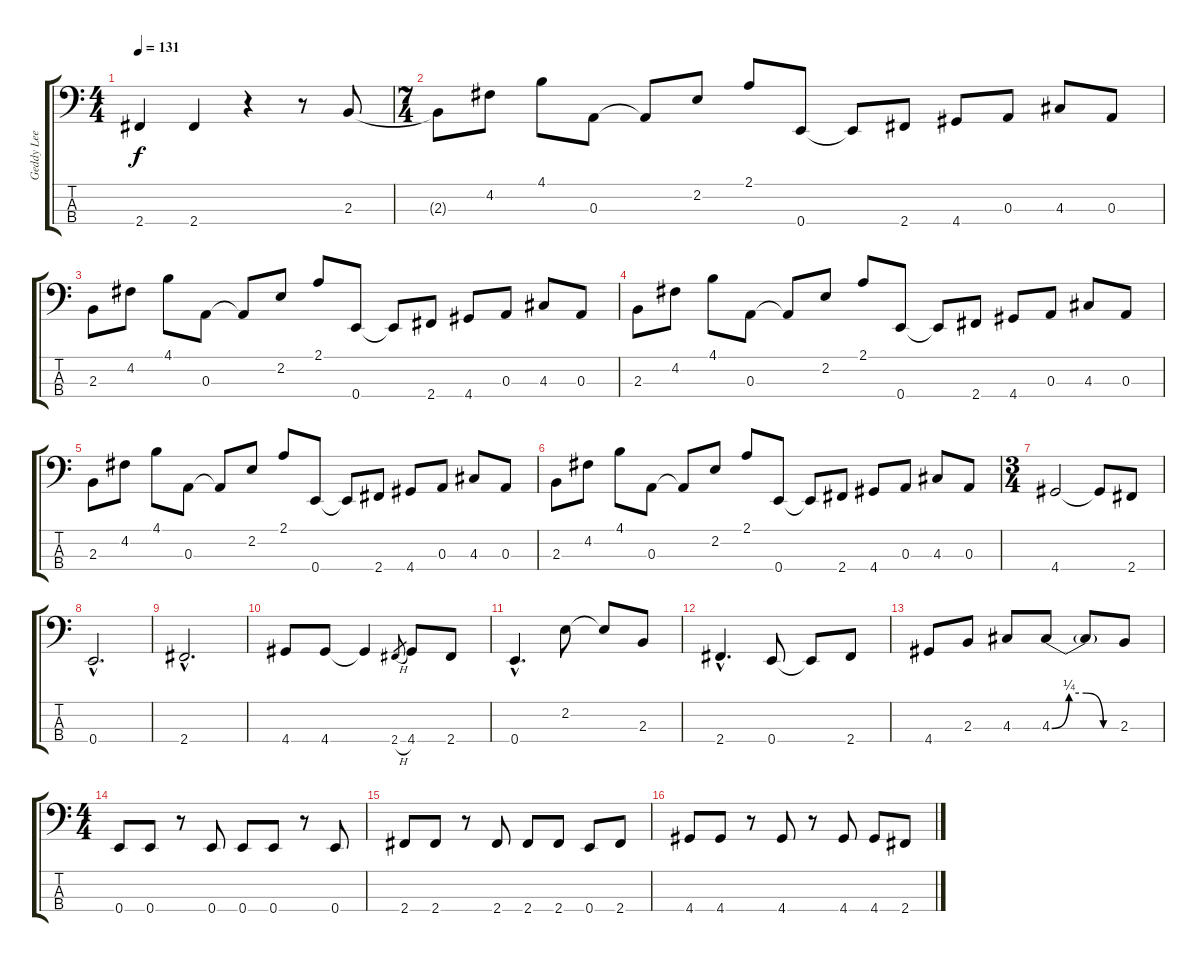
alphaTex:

\track ("Geddy Lee" "Geddy Lee") {instrument electricbassfinger}
\staff {score tabs}
\tuning (G2 D2 A1 E1) {hide}
\ts (4 4)
\tempo 131
\clef f4
\ks c
2.4.4{dy f} 2.4.4 r.4 r.8 2.3.8 |
\ts (7 4)
2.3{t}.8 4.2.8 4.1.8 0.3.8 0.3{t}.8 2.2.8 2.1.8 0.4.8 0.4{t}.8 2.4.8 4.4.8 0.3.8 4.3.8 0.3.8 |
2.3.8 4.2.8 4.1.8 0.3.8 0.3{t}.8 2.2.8 2.1.8 0.4.8 0.4{t}.8 2.4.8 4.4.8 0.3.8 4.3.8 0.3.8 |
2.3.8 4.2.8 4.1.8 0.3.8 0.3{t}.8 2.2.8 2.1.8 0.4.8 0.4{t}.8 2.4.8 4.4.8 0.3.8 4.3.8 0.3.8 |
2.3.8 4.2.8 4.1.8 0.3.8 0.3{t}.8 2.2.8 2.1.8 0.4.8 0.4{t}.8 2.4.8 4.4.8 0.3.8 4.3.8 0.3.8 |
2.3.8 4.2.8 4.1.8 0.3.8 0.3{t}.8 2.2.8 2.1.8 0.4.8 0.4{t}.8 2.4.8 4.4.8 0.3.8 4.3.8 0.3.8 |
\ts (3 4)
4.4.2 4.4{t}.8 2.4.8 |
0.4{hac}.2{d} |
2.4{hac}.2{d} |
4.4.8 4.4.8 4.4{t}.4 2.4{h}.8{gr} 4.4.8 2.4.8 |
0.4{hac}.4{d} 2.2.8 2.2{t}.8 2.3.8 |
2.4{hac}.4{d} 0.4.8 0.4{t}.8 2.4.8 |
4.4.8 2.3.8 4.3.8 4.3{be (custom 0 0 15 1 30 1 45 0 60 0)}.8 4.3{t}.8 2.3.8 |
\ts (4 4)
0.4.8 0.4.8 r.8 0.4.8 0.4.8 0.4.8 r.8 0.4.8 |
2.4.8 2.4.8 r.8 2.4.8 2.4.8 2.4.8 0.4.8 2.4.8 |
4.4.8 4.4.8 r.8 4.4.8 r.8 4.4.8 4.4.8 2.4.8
